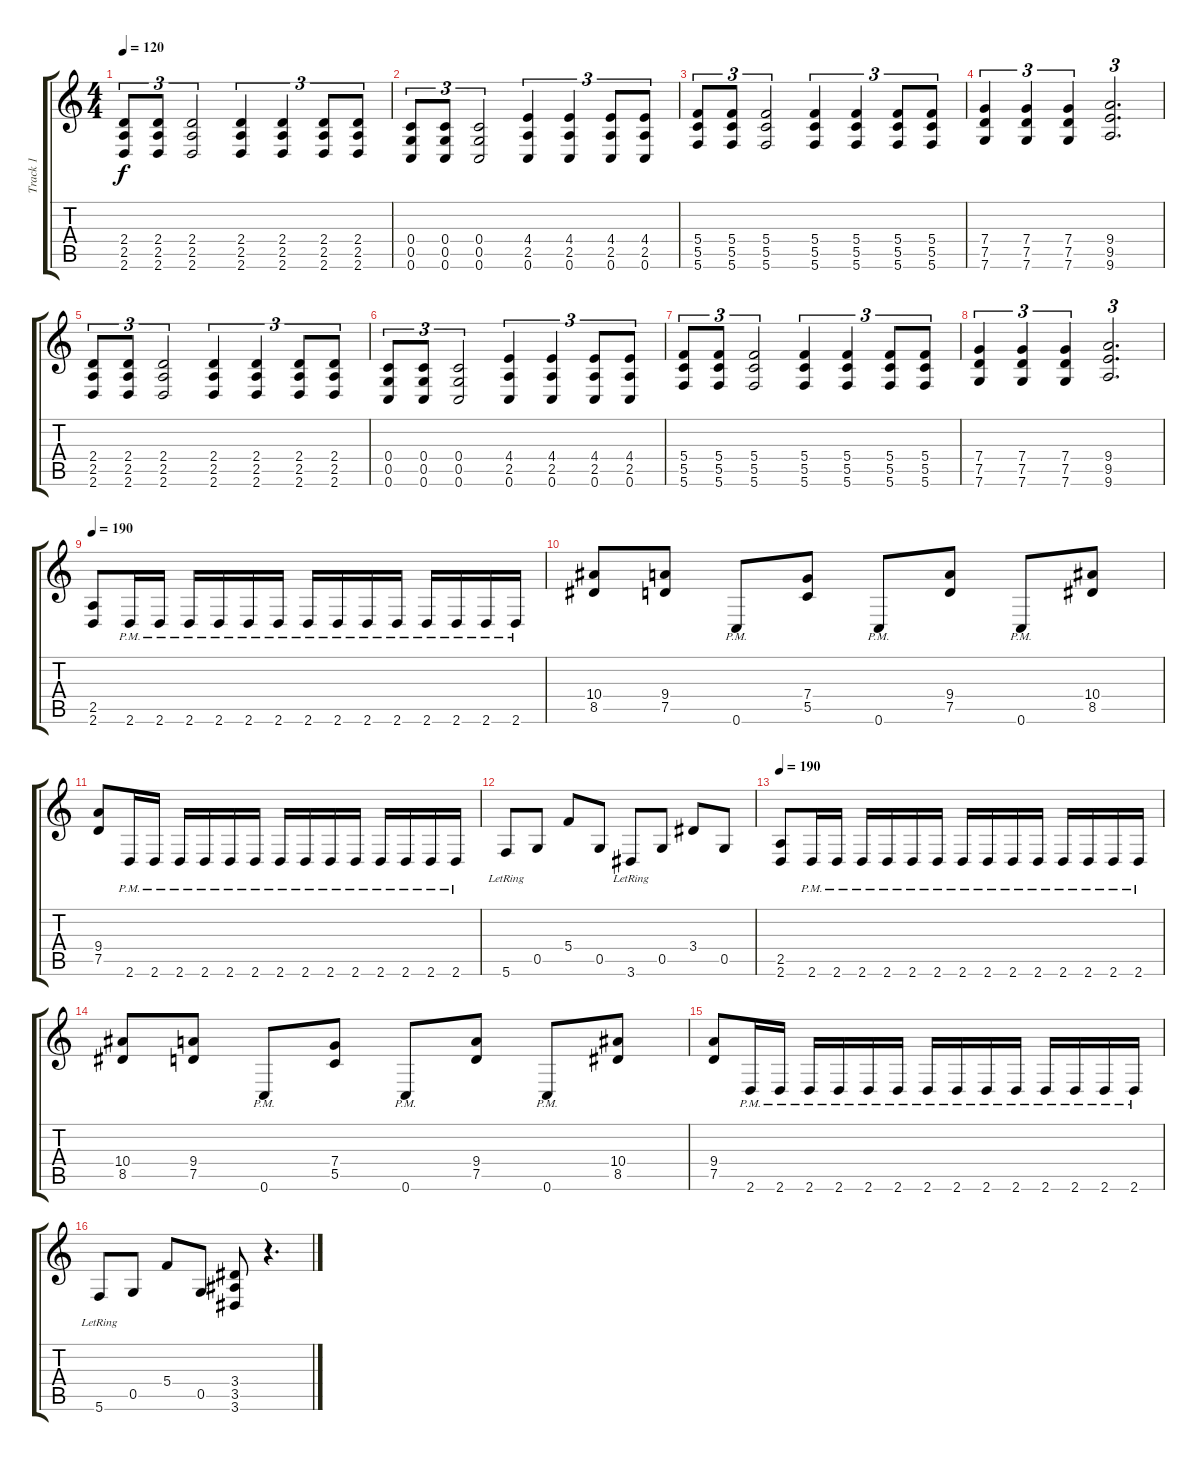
\track ("Track 1" "Track 1") {instrument distortionguitar}
\staff {score tabs}
\tuning (D4 A3 F3 C3 G2 C2) {hide}
\ts (4 4)
\tempo 120
\clef g2
\ks c
(2.4 2.5 2.6).8{tu (3 2) dy f} (2.4 2.5 2.6).8{tu (3 2)} (2.4 2.5 2.6).2{tu (3 2)} (2.4 2.5 2.6).4{tu (3 2)} (2.4 2.5 2.6).4{tu (3 2)} (2.4 2.5 2.6).8{tu (3 2)} (2.4 2.5 2.6).8{tu (3 2)} |
(0.4 0.5 0.6).8{tu (3 2)} (0.4 0.5 0.6).8{tu (3 2)} (0.4 0.5 0.6).2{tu (3 2)} (4.4 2.5 0.6).4{tu (3 2)} (4.4 2.5 0.6).4{tu (3 2)} (4.4 2.5 0.6).8{tu (3 2)} (4.4 2.5 0.6).8{tu (3 2)} |
(5.4 5.5 5.6).8{tu (3 2)} (5.4 5.5 5.6).8{tu (3 2)} (5.4 5.5 5.6).2{tu (3 2)} (5.4 5.5 5.6).4{tu (3 2)} (5.4 5.5 5.6).4{tu (3 2)} (5.4 5.5 5.6).8{tu (3 2)} (5.4 5.5 5.6).8{tu (3 2)} |
(7.4 7.5 7.6).4{tu (3 2)} (7.4 7.5 7.6).4{tu (3 2)} (7.4 7.5 7.6).4{tu (3 2)} (9.4 9.5 9.6).2{d tu (3 2)} |
(2.4 2.5 2.6).8{tu (3 2)} (2.4 2.5 2.6).8{tu (3 2)} (2.4 2.5 2.6).2{tu (3 2)} (2.4 2.5 2.6).4{tu (3 2)} (2.4 2.5 2.6).4{tu (3 2)} (2.4 2.5 2.6).8{tu (3 2)} (2.4 2.5 2.6).8{tu (3 2)} |
(0.4 0.5 0.6).8{tu (3 2)} (0.4 0.5 0.6).8{tu (3 2)} (0.4 0.5 0.6).2{tu (3 2)} (4.4 2.5 0.6).4{tu (3 2)} (4.4 2.5 0.6).4{tu (3 2)} (4.4 2.5 0.6).8{tu (3 2)} (4.4 2.5 0.6).8{tu (3 2)} |
(5.4 5.5 5.6).8{tu (3 2)} (5.4 5.5 5.6).8{tu (3 2)} (5.4 5.5 5.6).2{tu (3 2)} (5.4 5.5 5.6).4{tu (3 2)} (5.4 5.5 5.6).4{tu (3 2)} (5.4 5.5 5.6).8{tu (3 2)} (5.4 5.5 5.6).8{tu (3 2)} |
(7.4 7.5 7.6).4{tu (3 2)} (7.4 7.5 7.6).4{tu (3 2)} (7.4 7.5 7.6).4{tu (3 2)} (9.4 9.5 9.6).2{d tu (3 2)} |
\tempo 190
(2.5 2.6).8 2.6{pm}.16 2.6{pm}.16 2.6{pm}.16 2.6{pm}.16 2.6{pm}.16 2.6{pm}.16 2.6{pm}.16 2.6{pm}.16 2.6{pm}.16 2.6{pm}.16 2.6{pm}.16 2.6{pm}.16 2.6{pm}.16 2.6{pm}.16 |
(10.4 8.5).8 (9.4 7.5).8 0.6{pm}.8 (7.4 5.5).8 0.6{pm}.8 (9.4 7.5).8 0.6{pm}.8 (10.4 8.5).8 |
(9.4 7.5).8 2.6{pm}.16 2.6{pm}.16 2.6{pm}.16 2.6{pm}.16 2.6{pm}.16 2.6{pm}.16 2.6{pm}.16 2.6{pm}.16 2.6{pm}.16 2.6{pm}.16 2.6{pm}.16 2.6{pm}.16 2.6{pm}.16 2.6{pm}.16 |
5.6{lr}.8 0.5.8 5.4.8 0.5.8 3.6{lr}.8 0.5.8 3.4.8 0.5.8 |
\tempo 190
(2.5 2.6).8 2.6{pm}.16 2.6{pm}.16 2.6{pm}.16 2.6{pm}.16 2.6{pm}.16 2.6{pm}.16 2.6{pm}.16 2.6{pm}.16 2.6{pm}.16 2.6{pm}.16 2.6{pm}.16 2.6{pm}.16 2.6{pm}.16 2.6{pm}.16 |
(10.4 8.5).8 (9.4 7.5).8 0.6{pm}.8 (7.4 5.5).8 0.6{pm}.8 (9.4 7.5).8 0.6{pm}.8 (10.4 8.5).8 |
(9.4 7.5).8 2.6{pm}.16 2.6{pm}.16 2.6{pm}.16 2.6{pm}.16 2.6{pm}.16 2.6{pm}.16 2.6{pm}.16 2.6{pm}.16 2.6{pm}.16 2.6{pm}.16 2.6{pm}.16 2.6{pm}.16 2.6{pm}.16 2.6{pm}.16 |
5.6{lr}.8 0.5.8 5.4.8 0.5.8 (3.4 3.5 3.6).8 r.4{d}
